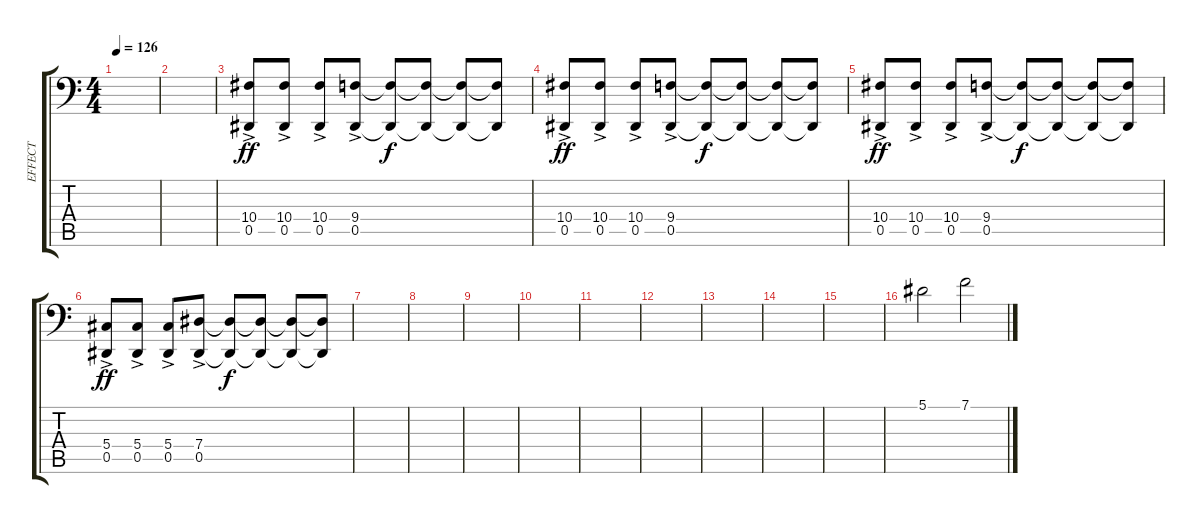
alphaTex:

\track ("EFFECT" "EFFECT") {instrument lead1square}
\staff {score tabs}
\tuning (Bb3 F3 Db3 Ab2 Eb2 Bb1) {hide}
\ts (4 4)
\tempo 126
\clef f4
\ks c
|
|
(10.4{ac} 0.5).8{dy ff} (10.4{ac} 0.5).8 (10.4{ac} 0.5).8 (9.4{ac} 0.5).8 (9.4{t} 0.5{t}).8{dy f} (9.4{t} 0.5{t}).8 (9.4{t} 0.5{t}).8 (9.4{t} 0.5{t}).8 |
(10.4{ac} 0.5).8{dy ff} (10.4{ac} 0.5).8 (10.4{ac} 0.5).8 (9.4{ac} 0.5).8 (9.4{t} 0.5{t}).8{dy f} (9.4{t} 0.5{t}).8 (9.4{t} 0.5{t}).8 (9.4{t} 0.5{t}).8 |
(10.4{ac} 0.5).8{dy ff} (10.4{ac} 0.5).8 (10.4{ac} 0.5).8 (9.4{ac} 0.5).8 (9.4{t} 0.5{t}).8{dy f} (9.4{t} 0.5{t}).8 (9.4{t} 0.5{t}).8 (9.4{t} 0.5{t}).8 |
(5.4{ac} 0.5).8{dy ff} (5.4{ac} 0.5).8 (5.4{ac} 0.5).8 (7.4{ac} 0.5).8 (7.4{t} 0.5{t}).8{dy f} (7.4{t} 0.5{t}).8 (7.4{t} 0.5{t}).8 (7.4{t} 0.5{t}).8 |
|
|
|
|
|
|
|
|
|
5.1.2 7.1.2
